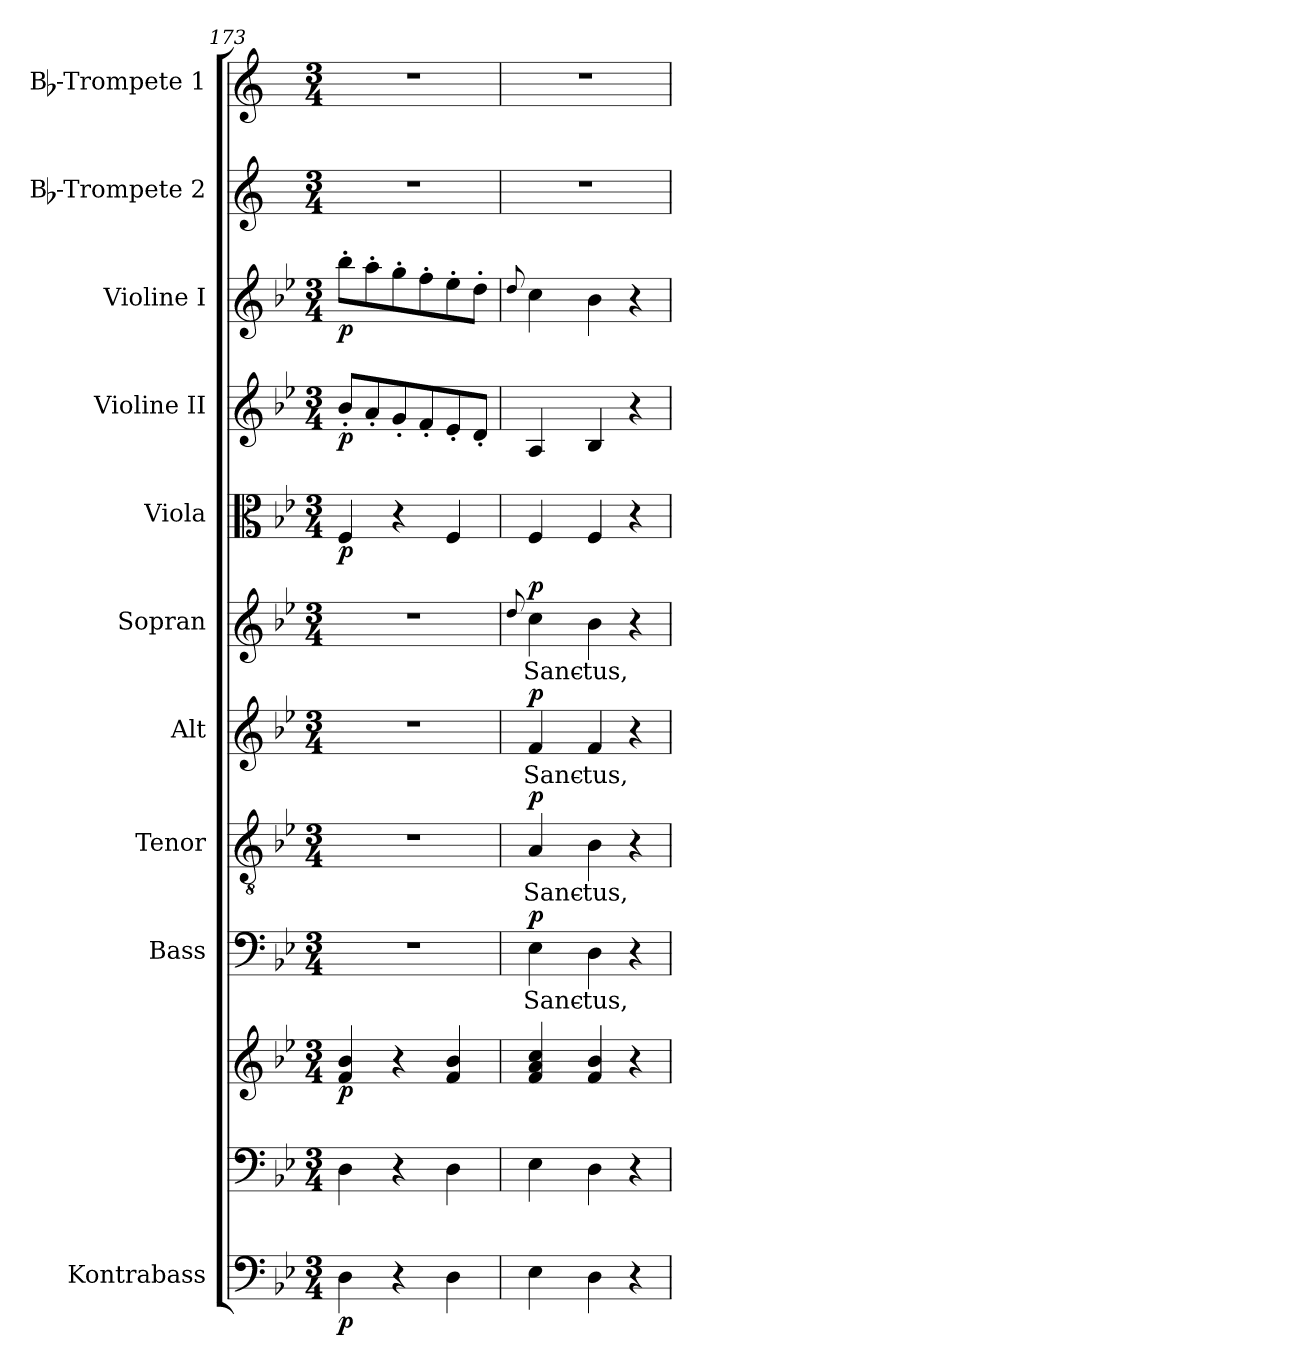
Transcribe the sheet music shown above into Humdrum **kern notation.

**kern	**dynam	**kern	**kern	**dynam	**kern	**text	**dynam	**kern	**text	**dynam	**kern	**text	**dynam	**kern	**text	**dynam	**kern	**dynam	**kern	**dynam	**kern	**dynam	**kern	**kern
*part11	*part11	*part10	*part10	*part10	*part9	*part9	*part9	*part8	*part8	*part8	*part7	*part7	*part7	*part6	*part6	*part6	*part5	*part5	*part4	*part4	*part3	*part3	*part2	*part1
*staff12	*staff12	*staff11	*staff10	*staff10/11	*staff9	*staff9	*staff9	*staff8	*staff8	*staff8	*staff7	*staff7	*staff7	*staff6	*staff6	*staff6	*staff5	*staff5	*staff4	*staff4	*staff3	*staff3	*staff2	*staff1
*I"Kontrabass	*	*	*	*	*I"Bass	*	*	*I"Tenor	*	*	*I"Alt	*	*	*I"Sopran	*	*	*I"Viola	*	*I"Violine II	*	*I"Violine I	*	*I"Bb-Trompete 2	*I"Bb-Trompete 1
*I'Kb.	*	*	*	*	*I'B.	*	*	*I'T.	*	*	*I'A.	*	*	*I'S.	*	*	*I'Vla.	*	*I'Vl. II	*	*I'Vl. I	*	*I'Bb Trp. 2	*I'Bb Trp. 1
*clefF4	*	*clefF4	*clefG2	*	*clefF4	*	*	*clefGv2	*	*	*clefG2	*	*	*clefG2	*	*	*clefC3	*	*clefG2	*	*clefG2	*	*clefG2	*clefG2
*ITrd7c12	*	*	*	*	*	*	*	*	*	*	*	*	*	*	*	*	*	*	*	*	*	*	*ITrd1c2	*ITrd1c2
*k[b-e-]	*	*k[b-e-]	*k[b-e-]	*	*k[b-e-]	*	*	*k[b-e-]	*	*	*k[b-e-]	*	*	*k[b-e-]	*	*	*k[b-e-]	*	*k[b-e-]	*	*k[b-e-]	*	*k[b-e-]	*k[b-e-]
*B-:	*	*B-:	*B-:	*	*B-:	*	*	*B-:	*	*	*B-:	*	*	*B-:	*	*	*B-:	*	*B-:	*	*B-:	*	*B-:	*B-:
*M3/4	*	*M3/4	*M3/4	*	*M3/4	*	*	*M3/4	*	*	*M3/4	*	*	*M3/4	*	*	*M3/4	*	*M3/4	*	*M3/4	*	*M3/4	*M3/4
=173	=173	=173	=173	=173	=173	=173	=173	=173	=173	=173	=173	=173	=173	=173	=173	=173	=173	=173	=173	=173	=173	=173	=173	=173
!	!LO:DY:b	!	!	!LO:DY:b	!	!	!	!	!	!	!	!	!	!	!	!	!	!LO:DY:b	!	!LO:DY:b	!	!LO:DY:b	!	!
4DD\	p	4D\	4f/ 4b-/	p	2.r	.	.	2.r	.	.	2.r	.	.	2.r	.	.	4F/	p	8b-'</L	p	8bb-'>\L	p	2.r	2.r
.	.	.	.	.	.	.	.	.	.	.	.	.	.	.	.	.	.	.	8a'</	.	8aa'>\	.	.	.
4r	.	4r	4r	.	.	.	.	.	.	.	.	.	.	.	.	.	4r	.	8g'</	.	8gg'>\	.	.	.
.	.	.	.	.	.	.	.	.	.	.	.	.	.	.	.	.	.	.	8f'</	.	8ff'>\	.	.	.
4DD\	.	4D\	4f/ 4b-/	.	.	.	.	.	.	.	.	.	.	.	.	.	4F/	.	8e-'</	.	8ee-'>\	.	.	.
.	.	.	.	.	.	.	.	.	.	.	.	.	.	.	.	.	.	.	8d'</J	.	8dd'>\J	.	.	.
=174	=174	=174	=174	=174	=174	=174	=174	=174	=174	=174	=174	=174	=174	=174	=174	=174	=174	=174	=174	=174	=174	=174	=174	=174
.	.	.	.	.	.	.	.	.	.	.	.	.	.	8qqdd/	.	.	.	.	.	.	8qqdd/	.	.	.
!	!	!	!	!	!	!LO:LY:b	!LO:DY:a	!	!LO:LY:b	!LO:DY:a	!	!LO:LY:b	!LO:DY:a	!	!LO:LY:b	!LO:DY:a	!	!	!	!	!	!	!	!
4EE-\	.	4E-\	4f/ 4a/ 4cc/	.	4E-\	Sanc-	p	4A/	Sanc-	p	4f/	Sanc-	p	4cc\	Sanc-	p	4F/	.	4A/	.	4cc\	.	2.r	2.r
!	!	!	!	!	!	!LO:LY:b	!	!	!LO:LY:b	!	!	!LO:LY:b	!	!	!LO:LY:b	!	!	!	!	!	!	!	!	!
4DD\	.	4D\	4f/ 4b-/	.	4D\	-tus,	.	4B-\	-tus,	.	4f/	-tus,	.	4b-\	-tus,	.	4F/	.	4B-/	.	4b-\	.	.	.
4r	.	4r	4r	.	4r	.	.	4r	.	.	4r	.	.	4r	.	.	4r	.	4r	.	4r	.	.	.
=	=	=	=	=	=	=	=	=	=	=	=	=	=	=	=	=	=	=	=	=	=	=	=	=
*-	*-	*-	*-	*-	*-	*-	*-	*-	*-	*-	*-	*-	*-	*-	*-	*-	*-	*-	*-	*-	*-	*-	*-	*-
